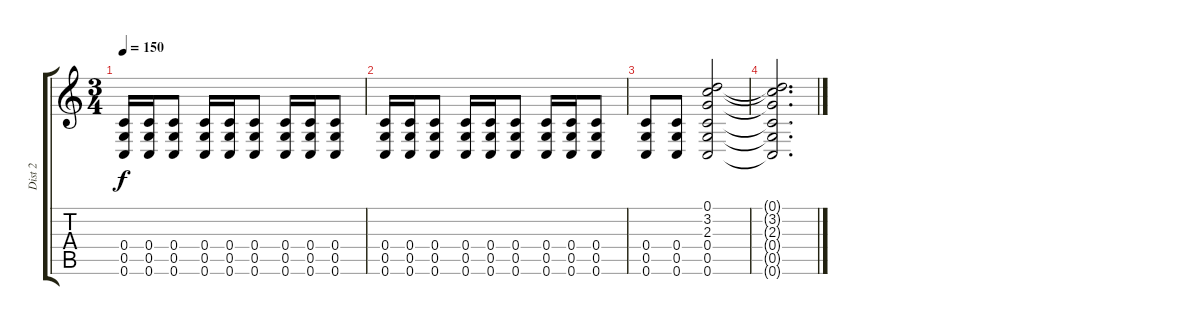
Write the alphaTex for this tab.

\track ("Dist 2" "Dist 2") {instrument distortionguitar}
\staff {score tabs}
\tuning (D4 A3 F3 C3 G2 C2) {hide}
\ts (3 4)
\tempo 150
\clef g2
\ks c
(0.4 0.5 0.6).16{dy f} (0.4 0.5 0.6).16 (0.4 0.5 0.6).8 (0.4 0.5 0.6).16 (0.4 0.5 0.6).16 (0.4 0.5 0.6).8 (0.4 0.5 0.6).16 (0.4 0.5 0.6).16 (0.4 0.5 0.6).8 |
(0.4 0.5 0.6).16 (0.4 0.5 0.6).16 (0.4 0.5 0.6).8 (0.4 0.5 0.6).16 (0.4 0.5 0.6).16 (0.4 0.5 0.6).8 (0.4 0.5 0.6).16 (0.4 0.5 0.6).16 (0.4 0.5 0.6).8 |
(0.4 0.5 0.6).8 (0.4 0.5 0.6).8 (0.1 3.2 2.3 0.4 0.5 0.6).2 |
(0.1{t} 3.2{t} 2.3{t} 0.4{t} 0.5{t} 0.6{t}).2{d}
